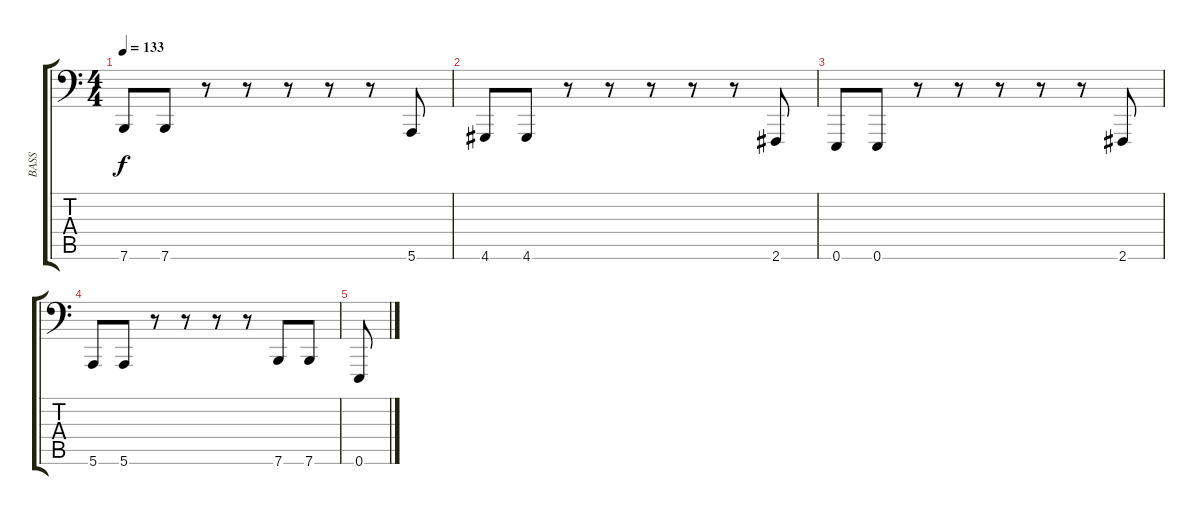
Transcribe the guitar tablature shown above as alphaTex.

\track ("BASS" "BASS") {instrument acousticgrandpiano}
\staff {score tabs}
\tuning (E3 B2 G2 D2 A1 E1) {hide}
\ts (4 4)
\tempo 133
\clef f4
\ks c
7.6.8{dy f} 7.6.8 r.8 r.8 r.8 r.8 r.8 5.6.8 |
4.6.8 4.6.8 r.8 r.8 r.8 r.8 r.8 2.6.8 |
0.6.8 0.6.8 r.8 r.8 r.8 r.8 r.8 2.6.8 |
5.6.8 5.6.8 r.8 r.8 r.8 r.8 7.6.8 7.6.8 |
0.6.8
